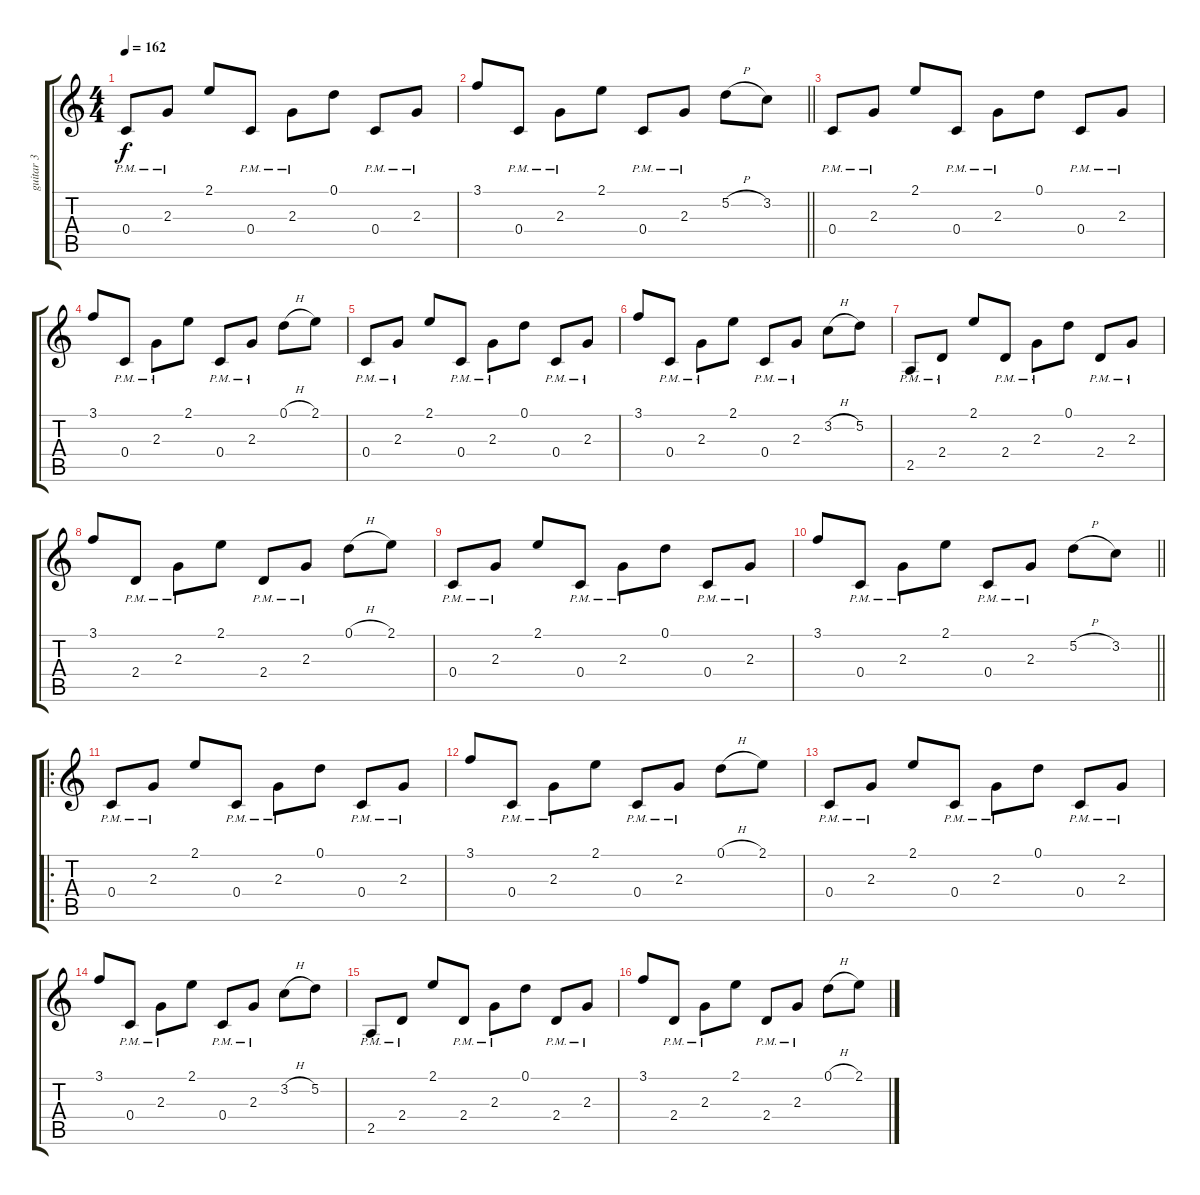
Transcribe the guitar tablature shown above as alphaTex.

\track ("guitar 3" "guitar 3") {instrument distortionguitar}
\staff {score tabs}
\tuning (D4 A3 F3 C3 G2 C2) {hide}
\ts (4 4)
\tempo 162
\clef g2
\ks c
0.4{pm}.8{dy f} 2.3{pm}.8 2.1.8 0.4{pm}.8 2.3{pm}.8 0.1.8 0.4{pm}.8 2.3{pm}.8 |
\barLineRight lightlight
3.1.8 0.4{pm}.8 2.3{pm}.8 2.1.8 0.4{pm}.8 2.3{pm}.8 5.2{h}.8 3.2.8 |
0.4{pm}.8 2.3{pm}.8 2.1.8 0.4{pm}.8 2.3{pm}.8 0.1.8 0.4{pm}.8 2.3{pm}.8 |
3.1.8 0.4{pm}.8 2.3{pm}.8 2.1.8 0.4{pm}.8 2.3{pm}.8 0.1{h}.8 2.1.8 |
0.4{pm}.8 2.3{pm}.8 2.1.8 0.4{pm}.8 2.3{pm}.8 0.1.8 0.4{pm}.8 2.3{pm}.8 |
3.1.8 0.4{pm}.8 2.3{pm}.8 2.1.8 0.4{pm}.8 2.3{pm}.8 3.2{h}.8 5.2.8 |
2.5{pm}.8 2.4{pm}.8 2.1.8 2.4{pm}.8 2.3{pm}.8 0.1.8 2.4{pm}.8 2.3{pm}.8 |
3.1.8 2.4{pm}.8 2.3{pm}.8 2.1.8 2.4{pm}.8 2.3{pm}.8 0.1{h}.8 2.1.8 |
0.4{pm}.8 2.3{pm}.8 2.1.8 0.4{pm}.8 2.3{pm}.8 0.1.8 0.4{pm}.8 2.3{pm}.8 |
\barLineRight lightlight
3.1.8 0.4{pm}.8 2.3{pm}.8 2.1.8 0.4{pm}.8 2.3{pm}.8 5.2{h}.8 3.2.8 |
\ro
0.4{pm}.8 2.3{pm}.8 2.1.8 0.4{pm}.8 2.3{pm}.8 0.1.8 0.4{pm}.8 2.3{pm}.8 |
3.1.8 0.4{pm}.8 2.3{pm}.8 2.1.8 0.4{pm}.8 2.3{pm}.8 0.1{h}.8 2.1.8 |
0.4{pm}.8 2.3{pm}.8 2.1.8 0.4{pm}.8 2.3{pm}.8 0.1.8 0.4{pm}.8 2.3{pm}.8 |
3.1.8 0.4{pm}.8 2.3{pm}.8 2.1.8 0.4{pm}.8 2.3{pm}.8 3.2{h}.8 5.2.8 |
2.5{pm}.8 2.4{pm}.8 2.1.8 2.4{pm}.8 2.3{pm}.8 0.1.8 2.4{pm}.8 2.3{pm}.8 |
3.1.8 2.4{pm}.8 2.3{pm}.8 2.1.8 2.4{pm}.8 2.3{pm}.8 0.1{h}.8 2.1.8
